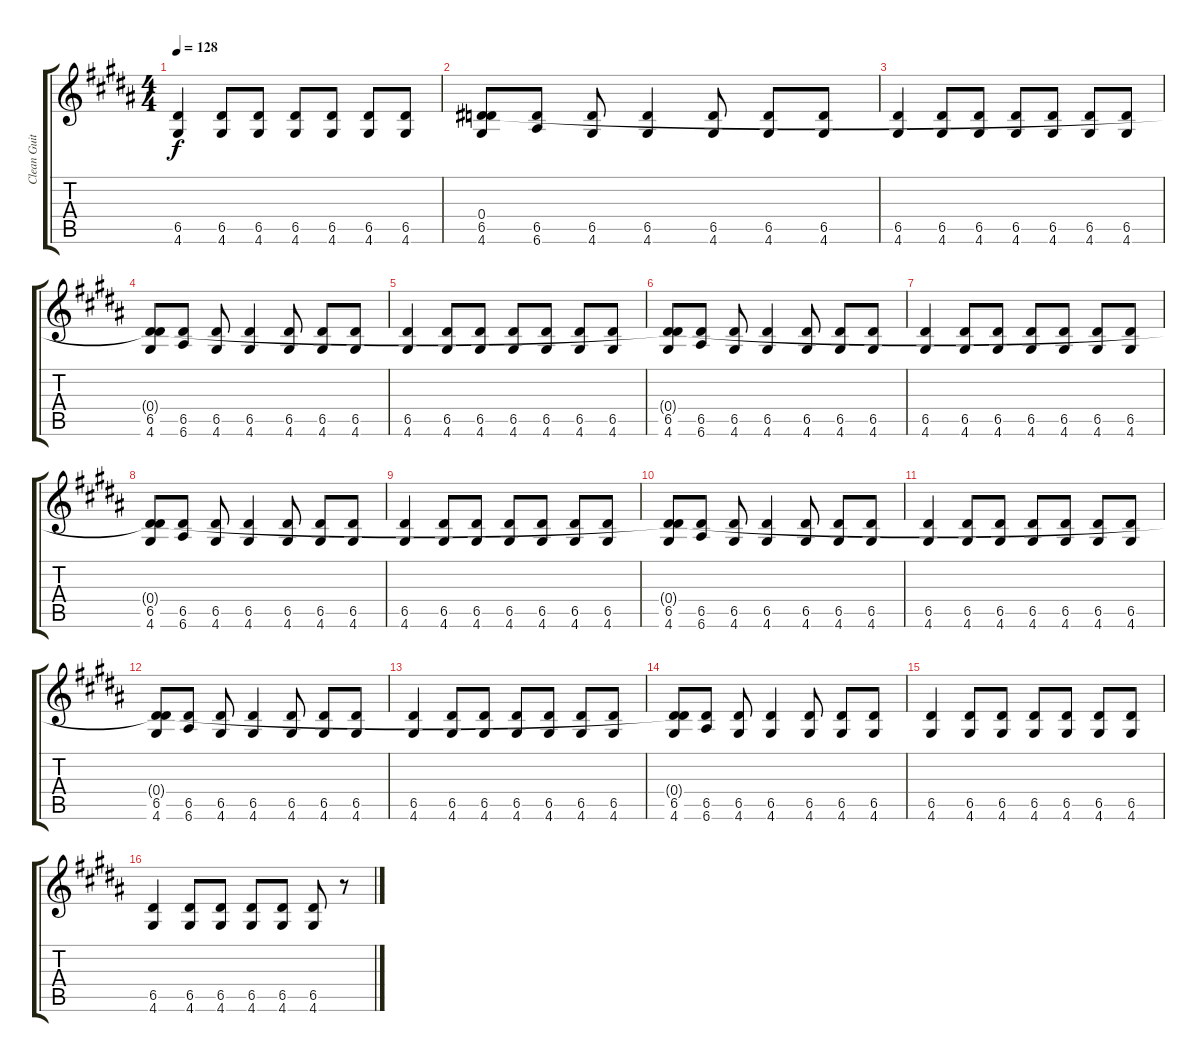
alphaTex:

\track ("Clean Guitar 1" "Clean Guit") {instrument acousticguitarsteel}
\staff {score tabs}
\tuning (E4 B3 G3 D3 A2 E2) {hide}
\ts (4 4)
\tempo 128
\clef g2
\ks b
(6.5 4.6).4{dy f} (6.5 4.6).8 (6.5 4.6).8 (6.5 4.6).8 (6.5 4.6).8 (6.5 4.6).8 (6.5 4.6).8 |
(0.4{t} 6.5 4.6).8 (6.5 6.6).8 (6.5 4.6).8 (6.5 4.6).4 (6.5 4.6).8 (6.5 4.6).8 (6.5 4.6).8 |
(6.5 4.6).4 (6.5 4.6).8 (6.5 4.6).8 (6.5 4.6).8 (6.5 4.6).8 (6.5 4.6).8 (6.5 4.6).8 |
(0.4{t} 6.5 4.6).8 (6.5 6.6).8 (6.5 4.6).8 (6.5 4.6).4 (6.5 4.6).8 (6.5 4.6).8 (6.5 4.6).8 |
(6.5 4.6).4 (6.5 4.6).8 (6.5 4.6).8 (6.5 4.6).8 (6.5 4.6).8 (6.5 4.6).8 (6.5 4.6).8 |
(0.4{t} 6.5 4.6).8 (6.5 6.6).8 (6.5 4.6).8 (6.5 4.6).4 (6.5 4.6).8 (6.5 4.6).8 (6.5 4.6).8 |
(6.5 4.6).4 (6.5 4.6).8 (6.5 4.6).8 (6.5 4.6).8 (6.5 4.6).8 (6.5 4.6).8 (6.5 4.6).8 |
(0.4{t} 6.5 4.6).8 (6.5 6.6).8 (6.5 4.6).8 (6.5 4.6).4 (6.5 4.6).8 (6.5 4.6).8 (6.5 4.6).8 |
(6.5 4.6).4 (6.5 4.6).8 (6.5 4.6).8 (6.5 4.6).8 (6.5 4.6).8 (6.5 4.6).8 (6.5 4.6).8 |
(0.4{t} 6.5 4.6).8 (6.5 6.6).8 (6.5 4.6).8 (6.5 4.6).4 (6.5 4.6).8 (6.5 4.6).8 (6.5 4.6).8 |
(6.5 4.6).4 (6.5 4.6).8 (6.5 4.6).8 (6.5 4.6).8 (6.5 4.6).8 (6.5 4.6).8 (6.5 4.6).8 |
(0.4{t} 6.5 4.6).8 (6.5 6.6).8 (6.5 4.6).8 (6.5 4.6).4 (6.5 4.6).8 (6.5 4.6).8 (6.5 4.6).8 |
(6.5 4.6).4 (6.5 4.6).8 (6.5 4.6).8 (6.5 4.6).8 (6.5 4.6).8 (6.5 4.6).8 (6.5 4.6).8 |
(0.4{t} 6.5 4.6).8 (6.5 6.6).8 (6.5 4.6).8 (6.5 4.6).4 (6.5 4.6).8 (6.5 4.6).8 (6.5 4.6).8 |
(6.5 4.6).4 (6.5 4.6).8 (6.5 4.6).8 (6.5 4.6).8 (6.5 4.6).8 (6.5 4.6).8 (6.5 4.6).8 |
(6.5 4.6).4 (6.5 4.6).8 (6.5 4.6).8 (6.5 4.6).8 (6.5 4.6).8 (6.5 4.6).8 r.8
